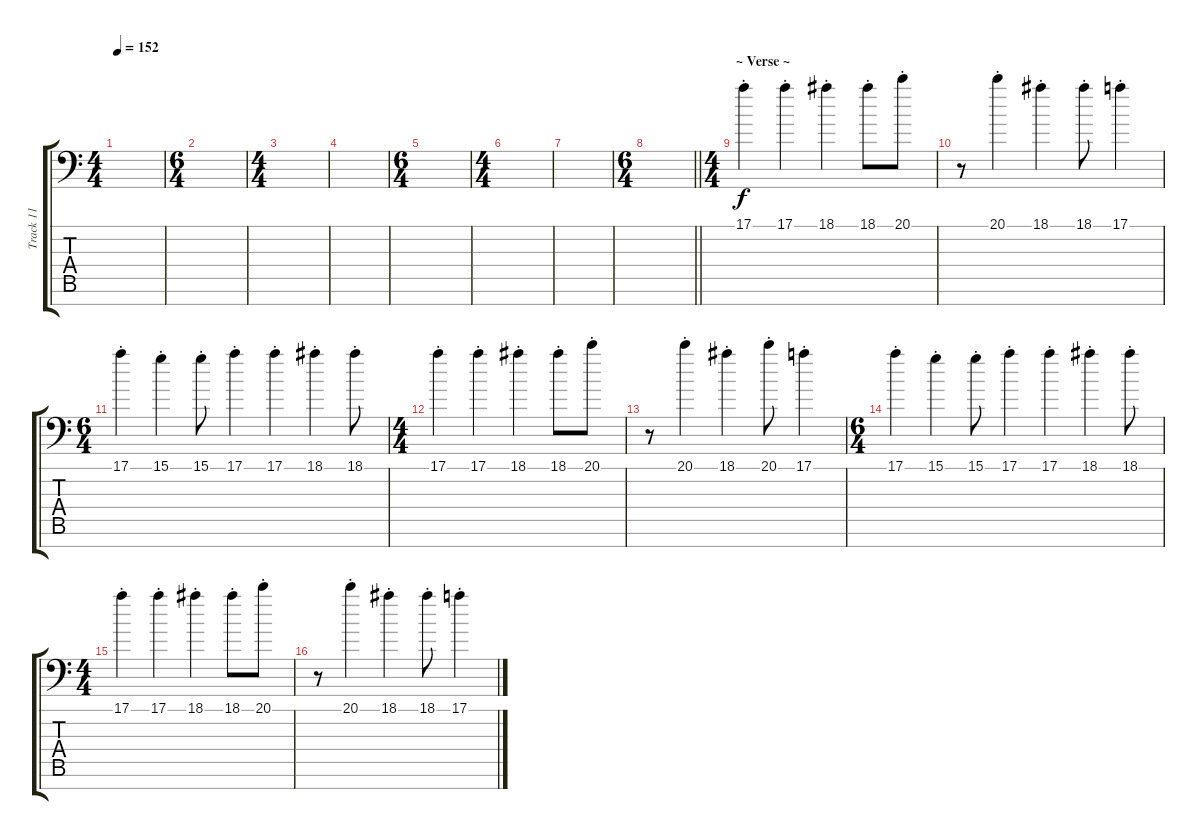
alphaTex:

\track ("Track 11" "Track 11") {instrument stringensemble1}
\staff {score tabs}
\tuning (E4 B3 G3 D3 A2 E2 A1) {hide}
\ts (4 4)
\tempo 152
\clef f4
\ks c
|
\ts (6 4)
|
\ts (4 4)
|
|
\ts (6 4)
|
\ts (4 4)
|
|
\ts (6 4)
\barLineRight lightlight
|
\ts (4 4)
\section ("" "~ Verse ~")
17.1{st}.4{dy f} 17.1{st}.4 18.1{st}.4 18.1{st}.8 20.1{st}.8 |
r.8 20.1{st}.4 18.1{st}.4 18.1{st}.8 17.1{st}.4 |
\ts (6 4)
17.1{st}.4 15.1{st}.4 15.1{st}.8 17.1{st}.4 17.1{st}.4 18.1{st}.4 18.1{st}.8 |
\ts (4 4)
17.1{st}.4 17.1{st}.4 18.1{st}.4 18.1{st}.8 20.1{st}.8 |
r.8 20.1{st}.4 18.1{st}.4 20.1{st}.8 17.1{st}.4 |
\ts (6 4)
17.1{st}.4 15.1{st}.4 15.1{st}.8 17.1{st}.4 17.1{st}.4 18.1{st}.4 18.1{st}.8 |
\ts (4 4)
17.1{st}.4 17.1{st}.4 18.1{st}.4 18.1{st}.8 20.1{st}.8 |
r.8 20.1{st}.4 18.1{st}.4 18.1{st}.8 17.1{st}.4
